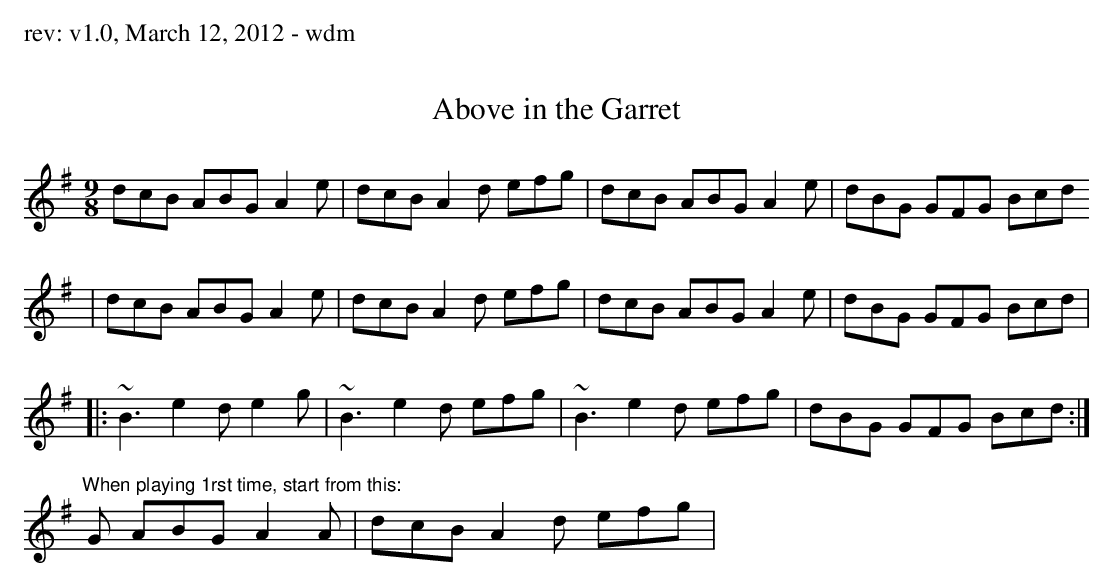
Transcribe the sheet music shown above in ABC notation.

X:1
T: Above in the Garret
M: 9/8
L: 1/8
K: Ador
dcB ABG A2e|dcB A2d efg |dcB ABG A2e| dBG GFG Bcd
| dcB ABG A2e|dcB A2d efg |dcB ABG A2e| dBG GFG Bcd|
|:~B3 e2d e2g| ~B3 e2d efg |~B3 e2d efg| dBG GFG Bcd :|
"When playing 1rst time, start from this:"
G ABG A2A|dcB A2d efg|
